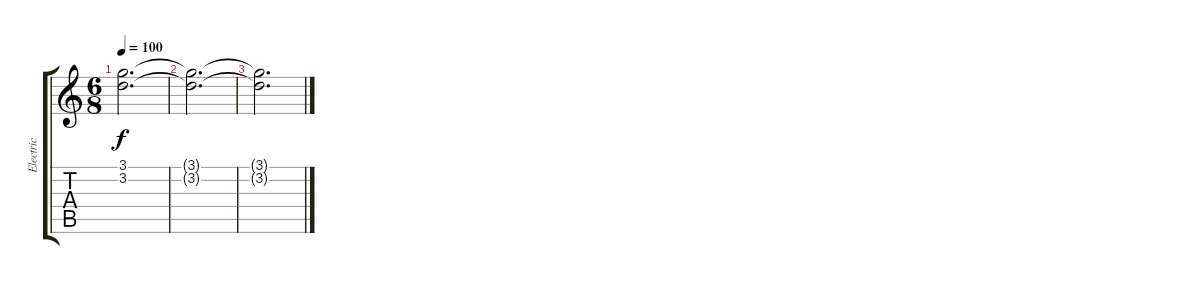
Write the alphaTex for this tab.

\track ("Electric" "Electric") {instrument overdrivenguitar}
\staff {score tabs}
\tuning (E4 B3 G3 D3 A2 E2) {hide}
\ts (6 8)
\tempo 100
\clef g2
\ks c
(3.1{t} 3.2{t}).2{d dy f} |
(3.1{t} 3.2{t}).2{d} |
(3.1{t} 3.2{t}).2{d}
